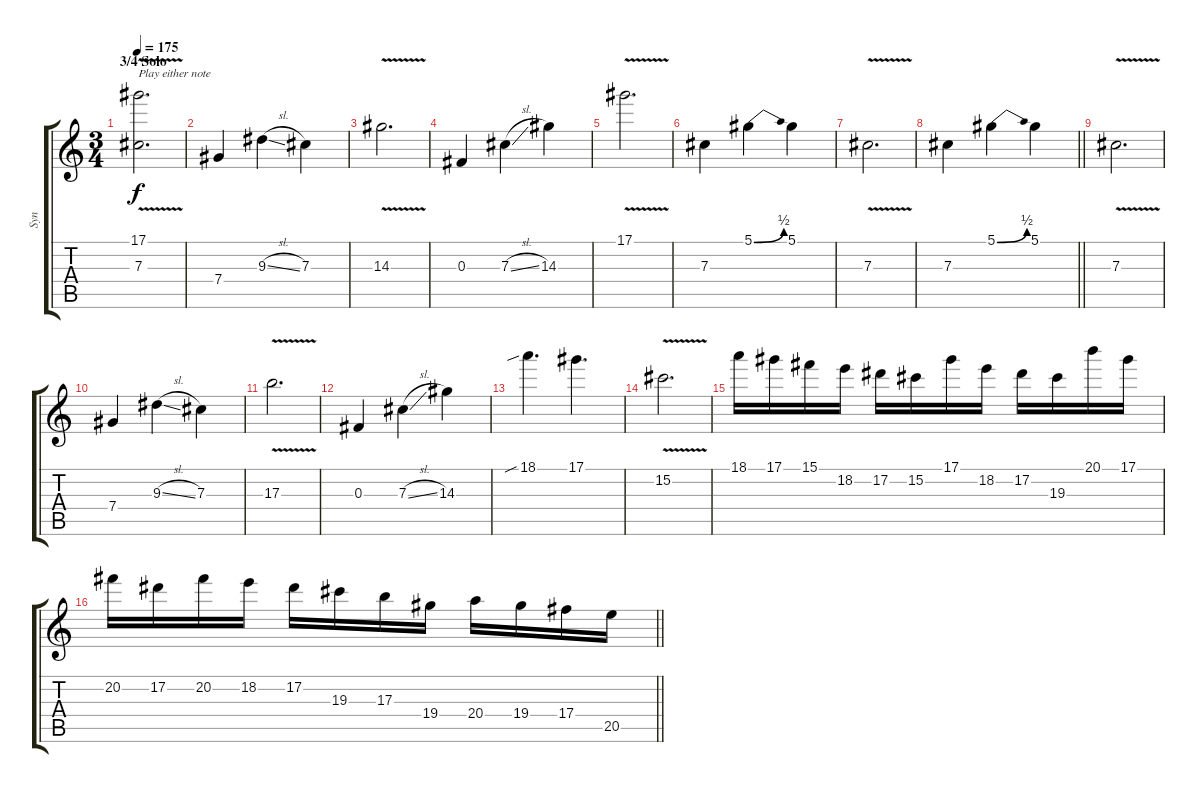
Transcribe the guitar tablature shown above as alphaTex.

\track ("Syn" "Syn") {instrument distortionguitar}
\staff {score tabs}
\tuning (Eb4 Bb3 Gb3 Db3 Ab2 Db2) {hide}
\ts (3 4)
\section ("" "3/4 Solo")
\tempo 175
\clef g2
\ks c
(17.1 7.3{v}).2{d txt "Play either note" dy f} |
7.4.4 9.3{sl}.4 7.3.4 |
14.3{v}.2{d} |
0.3.4 7.3{sl}.4 14.3.4 |
17.1{v}.2{d} |
7.3.4 5.1{be (bend 0 0 60 2)}.4 5.1.4 |
7.3{v}.2{d} |
\barLineRight lightlight
7.3.4 5.1{be (bend 0 0 60 2)}.4 5.1.4 |
7.3{v}.2{d} |
7.4.4 9.3{sl}.4 7.3.4 |
17.3{v}.2{d} |
0.3.4 7.3{sl}.4 14.3.4 |
18.1{sib}.4{d} 17.1.4{d} |
15.2{v}.2{d} |
18.1.16 17.1.16 15.1.16 18.2.16 17.2.16 15.2.16 17.1.16 18.2.16 17.2.16 19.3.16 20.1.16 17.1.16 |
\barLineRight lightlight
20.2.16 17.2.16 20.2.16 18.2.16 17.2.16 19.3.16 17.3.16 19.4.16 20.4.16 19.4.16 17.4.16 20.5.16
